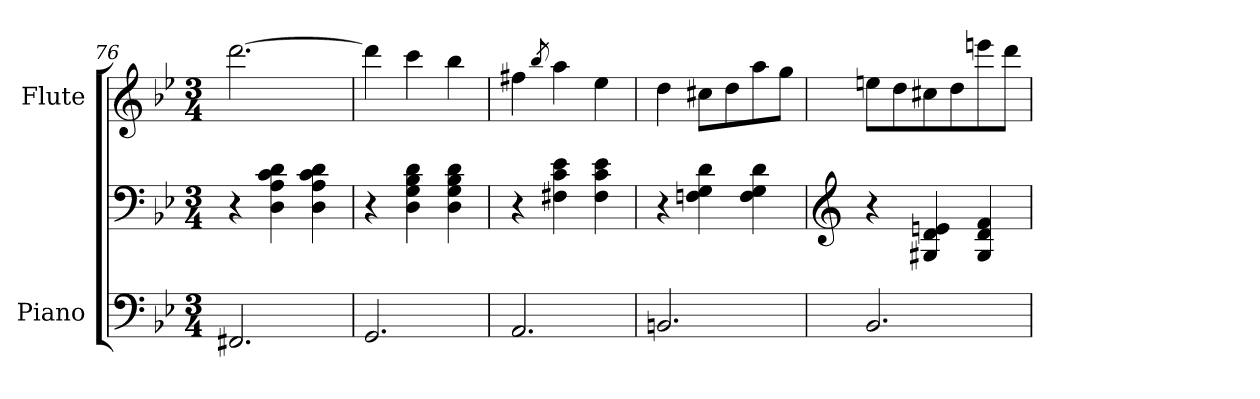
**kern	**kern	**kern
*part2	*part2	*part1
*staff3	*staff2	*staff1
*I"Piano	*	*I"Flute
*I'Pno	*	*
*clefF4	*clefF4	*clefG2
*k[b-e-]	*k[b-e-]	*k[b-e-]
*B-:	*B-:	*B-:
*M3/4	*M3/4	*M3/4
=76	=76	=76
2.FF#X/	4r	[2.ddd\
.	4D\ 4A\ 4c\ 4d\	.
.	4D\ 4A\ 4c\ 4d\	.
=77	=77	=77
2.GG/	4r	4ddd\]
.	4D\ 4G\ 4B-\ 4d\	4ccc\
.	4D\ 4G\ 4B-\ 4d\	4bb-\
=78	=78	=78
2.AA/	4r	4ff#X\
.	.	8qbb-/
.	4F#X\ 4c\ 4e-\	4aa\
.	4F#\ 4c\ 4e-\	4ee-\
!!LO:LB:g=z
=79	=79	=79
2.BBn/	4r	4dd\
.	4Fni\ 4G\ 4d\	8cc#X\L
.	.	8dd\
.	4F\ 4G\ 4d\	8aa\
.	.	8gg\J
=80	=80	=80
*	*clefG2	*
2.BB-i/	4r	8een\L
.	.	8dd\
.	4G#X/ 4d/ 4en/	8cc#X\
.	.	8dd\
.	4G#/ 4d/ 4f/	8eeen\
.	.	8ddd\J
=	=	=
*-	*-	*-
